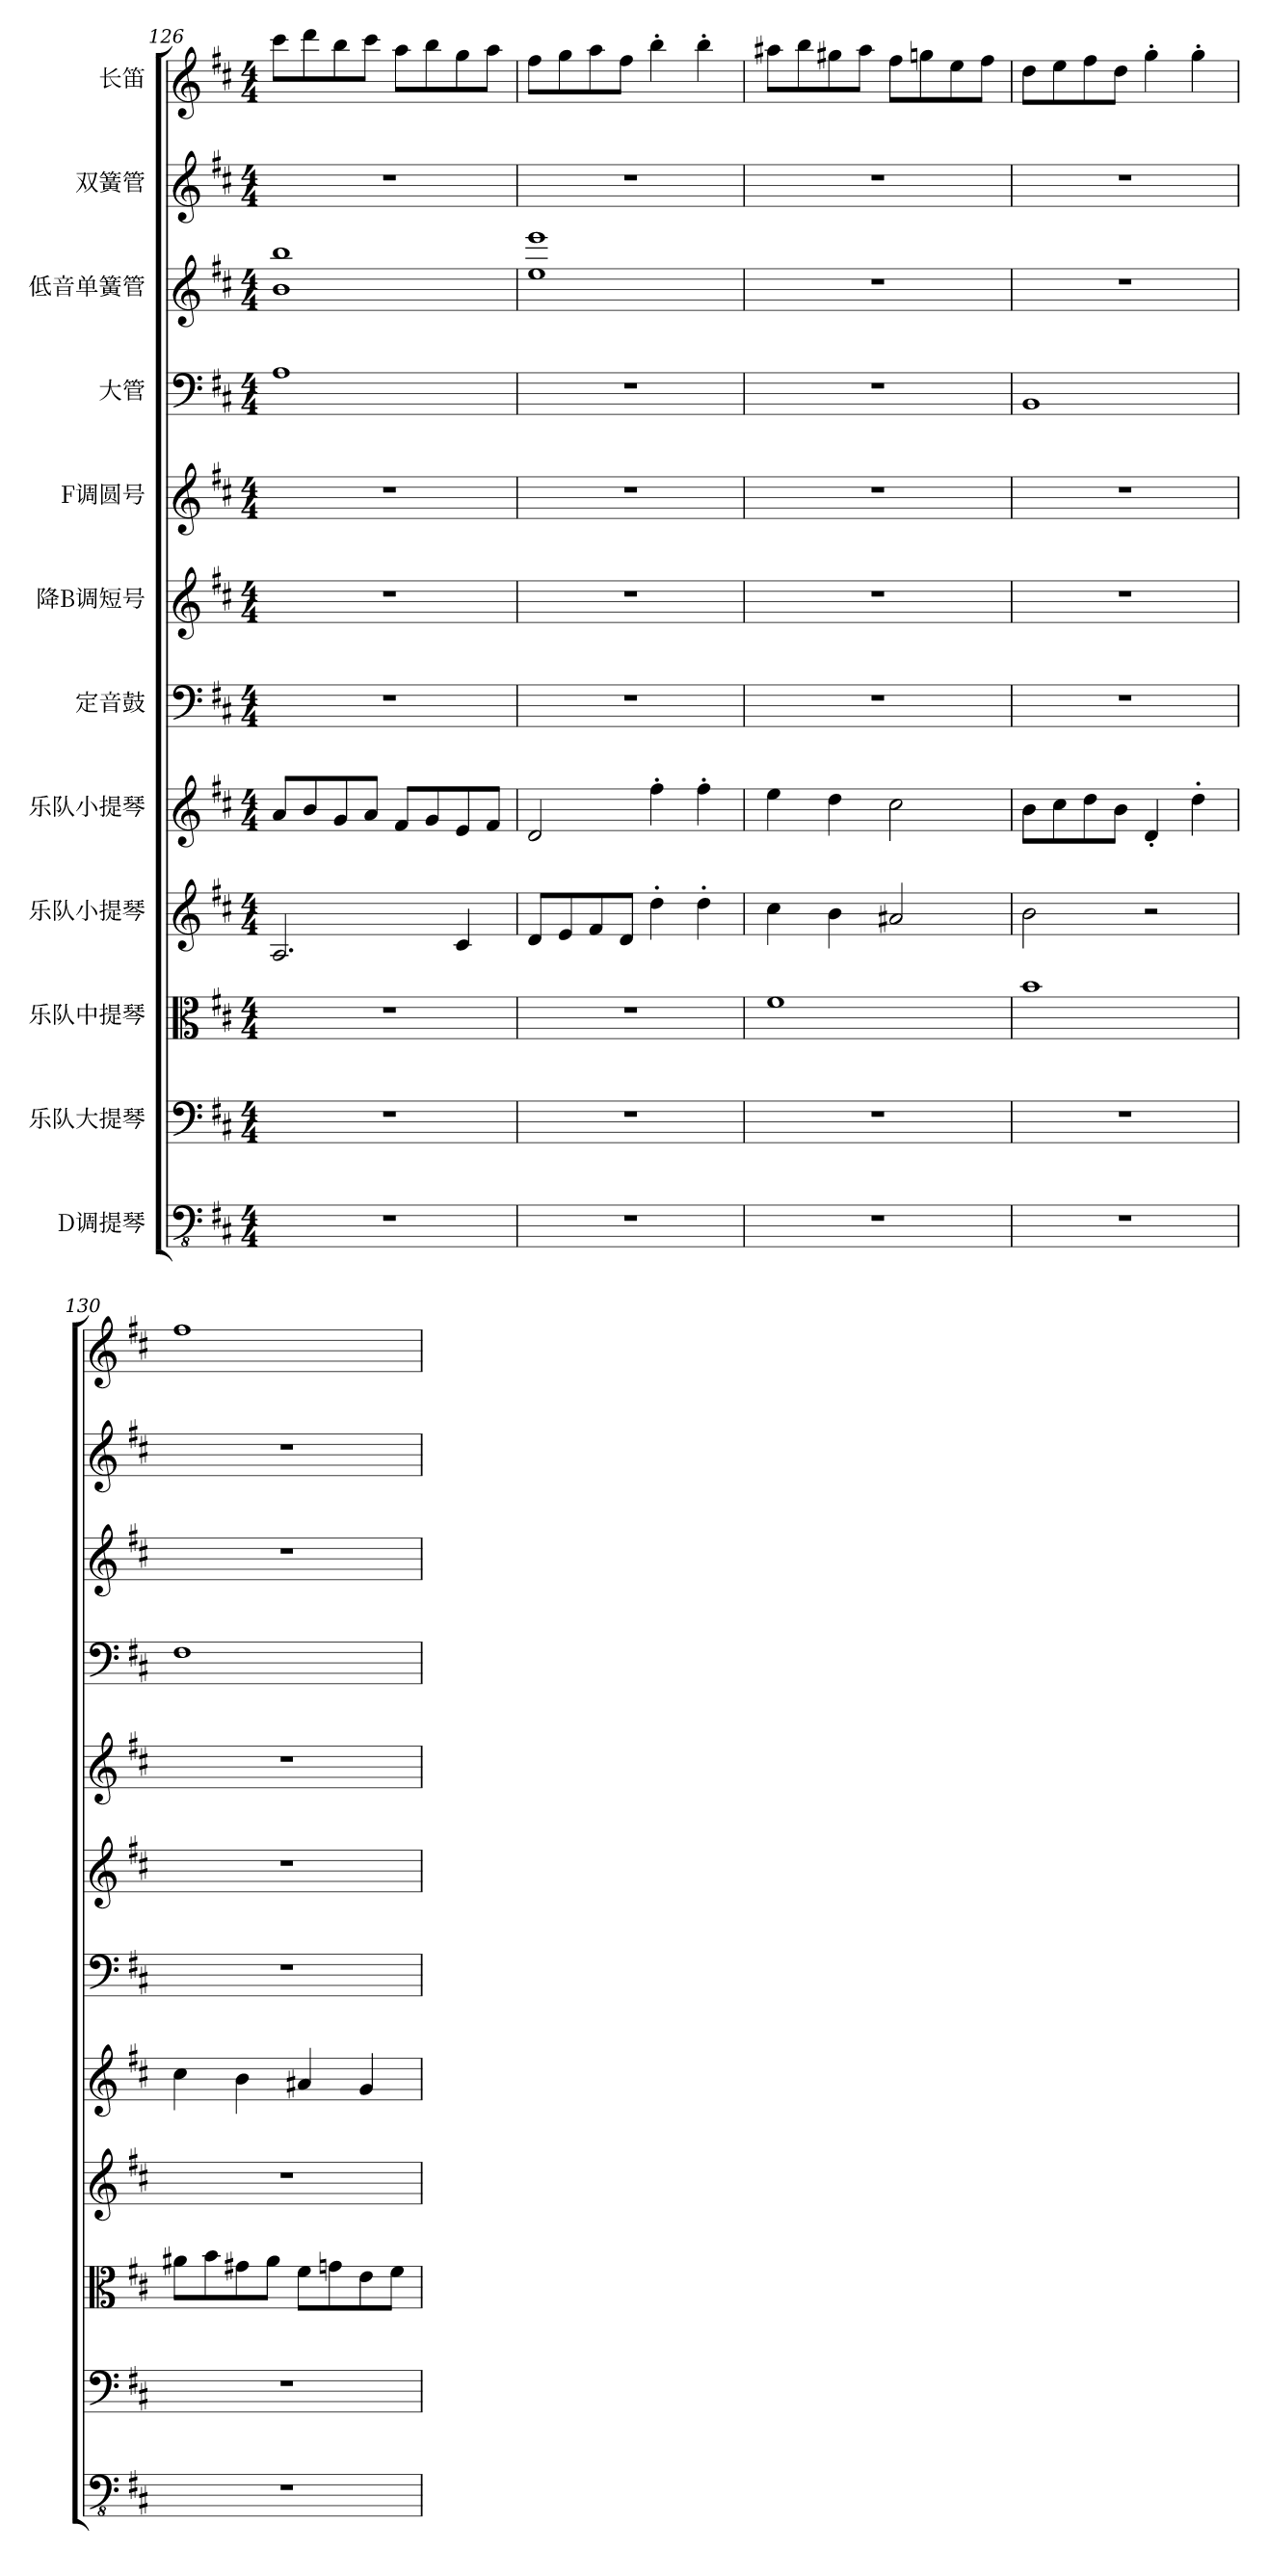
**kern	**kern	**kern	**kern	**kern	**kern	**kern	**kern	**kern	**kern	**kern	**kern
*part12	*part11	*part10	*part9	*part8	*part7	*part6	*part5	*part4	*part3	*part2	*part1
*staff12	*staff11	*staff10	*staff9	*staff8	*staff7	*staff6	*staff5	*staff4	*staff3	*staff2	*staff1
*I"D调提琴	*I"乐队大提琴	*I"乐队中提琴	*I"乐队小提琴	*I"乐队小提琴	*I"定音鼓	*I"降B调短号	*I"F调圆号	*I"大管	*I"低音单簧管	*I"双簧管	*I"长笛
*clefFv4	*clefF4	*clefC3	*clefG2	*clefG2	*clefF4	*clefG2	*clefG2	*clefF4	*clefG2	*clefG2	*clefG2
*ITrd7c12	*	*	*	*	*	*ITrd1c2	*ITrd4c7	*	*ITrd1c2	*	*
*k[f#c#]	*k[f#c#]	*k[f#c#]	*k[f#c#]	*k[f#c#]	*k[f#c#]	*k[]	*k[f#]	*k[f#c#]	*k[]	*k[f#c#]	*k[f#c#]
*M4/4	*M4/4	*M4/4	*M4/4	*M4/4	*M4/4	*M4/4	*M4/4	*M4/4	*M4/4	*M4/4	*M4/4
=126	=126	=126	=126	=126	=126	=126	=126	=126	=126	=126	=126
1r	1r	1r	2.A/	8a/L	1r	1r	1r	1A	1a 1aa	1r	8ccc#\L
.	.	.	.	8b/	.	.	.	.	.	.	8ddd\
.	.	.	.	8g/	.	.	.	.	.	.	8bb\
.	.	.	.	8a/J	.	.	.	.	.	.	8ccc#\J
.	.	.	.	8f#/L	.	.	.	.	.	.	8aa\L
.	.	.	.	8g/	.	.	.	.	.	.	8bb\
.	.	.	4c#/	8e/	.	.	.	.	.	.	8gg\
.	.	.	.	8f#/J	.	.	.	.	.	.	8aa\J
=127	=127	=127	=127	=127	=127	=127	=127	=127	=127	=127	=127
1r	1r	1r	8d/L	2d/	1r	1r	1r	1r	1dd 1ddd	1r	8ff#\L
.	.	.	8e/	.	.	.	.	.	.	.	8gg\
.	.	.	8f#/	.	.	.	.	.	.	.	8aa\
.	.	.	8d/J	.	.	.	.	.	.	.	8ff#\J
.	.	.	4dd'\	4ff#'\	.	.	.	.	.	.	4bb'\
.	.	.	4dd'\	4ff#'\	.	.	.	.	.	.	4bb'\
!!LO:PB:g=z
=128	=128	=128	=128	=128	=128	=128	=128	=128	=128	=128	=128
1r	1r	1f#	4cc#\	4ee\	1r	1r	1r	1r	1r	1r	8aa#X\L
.	.	.	.	.	.	.	.	.	.	.	8bb\
.	.	.	4b\	4dd\	.	.	.	.	.	.	8gg#X\
.	.	.	.	.	.	.	.	.	.	.	8aa#\J
.	.	.	2a#X/	2cc#\	.	.	.	.	.	.	8ff#\L
.	.	.	.	.	.	.	.	.	.	.	8ggn\
.	.	.	.	.	.	.	.	.	.	.	8ee\
.	.	.	.	.	.	.	.	.	.	.	8ff#\J
=129	=129	=129	=129	=129	=129	=129	=129	=129	=129	=129	=129
1r	1r	1b	2b\	8b\L	1r	1r	1r	1BB	1r	1r	8dd\L
.	.	.	.	8cc#\	.	.	.	.	.	.	8ee\
.	.	.	.	8dd\	.	.	.	.	.	.	8ff#\
.	.	.	.	8b\J	.	.	.	.	.	.	8dd\J
.	.	.	2r	4d'/	.	.	.	.	.	.	4gg'\
.	.	.	.	4dd'\	.	.	.	.	.	.	4gg'\
=130	=130	=130	=130	=130	=130	=130	=130	=130	=130	=130	=130
1r	1r	8a#X\L	1r	4cc#\	1r	1r	1r	1F#	1r	1r	1ff#
.	.	8b\	.	.	.	.	.	.	.	.	.
.	.	8g#X\	.	4b\	.	.	.	.	.	.	.
.	.	8a#\J	.	.	.	.	.	.	.	.	.
.	.	8f#\L	.	4a#X/	.	.	.	.	.	.	.
.	.	8gn\	.	.	.	.	.	.	.	.	.
.	.	8e\	.	4g/	.	.	.	.	.	.	.
.	.	8f#\J	.	.	.	.	.	.	.	.	.
=	=	=	=	=	=	=	=	=	=	=	=
*-	*-	*-	*-	*-	*-	*-	*-	*-	*-	*-	*-
